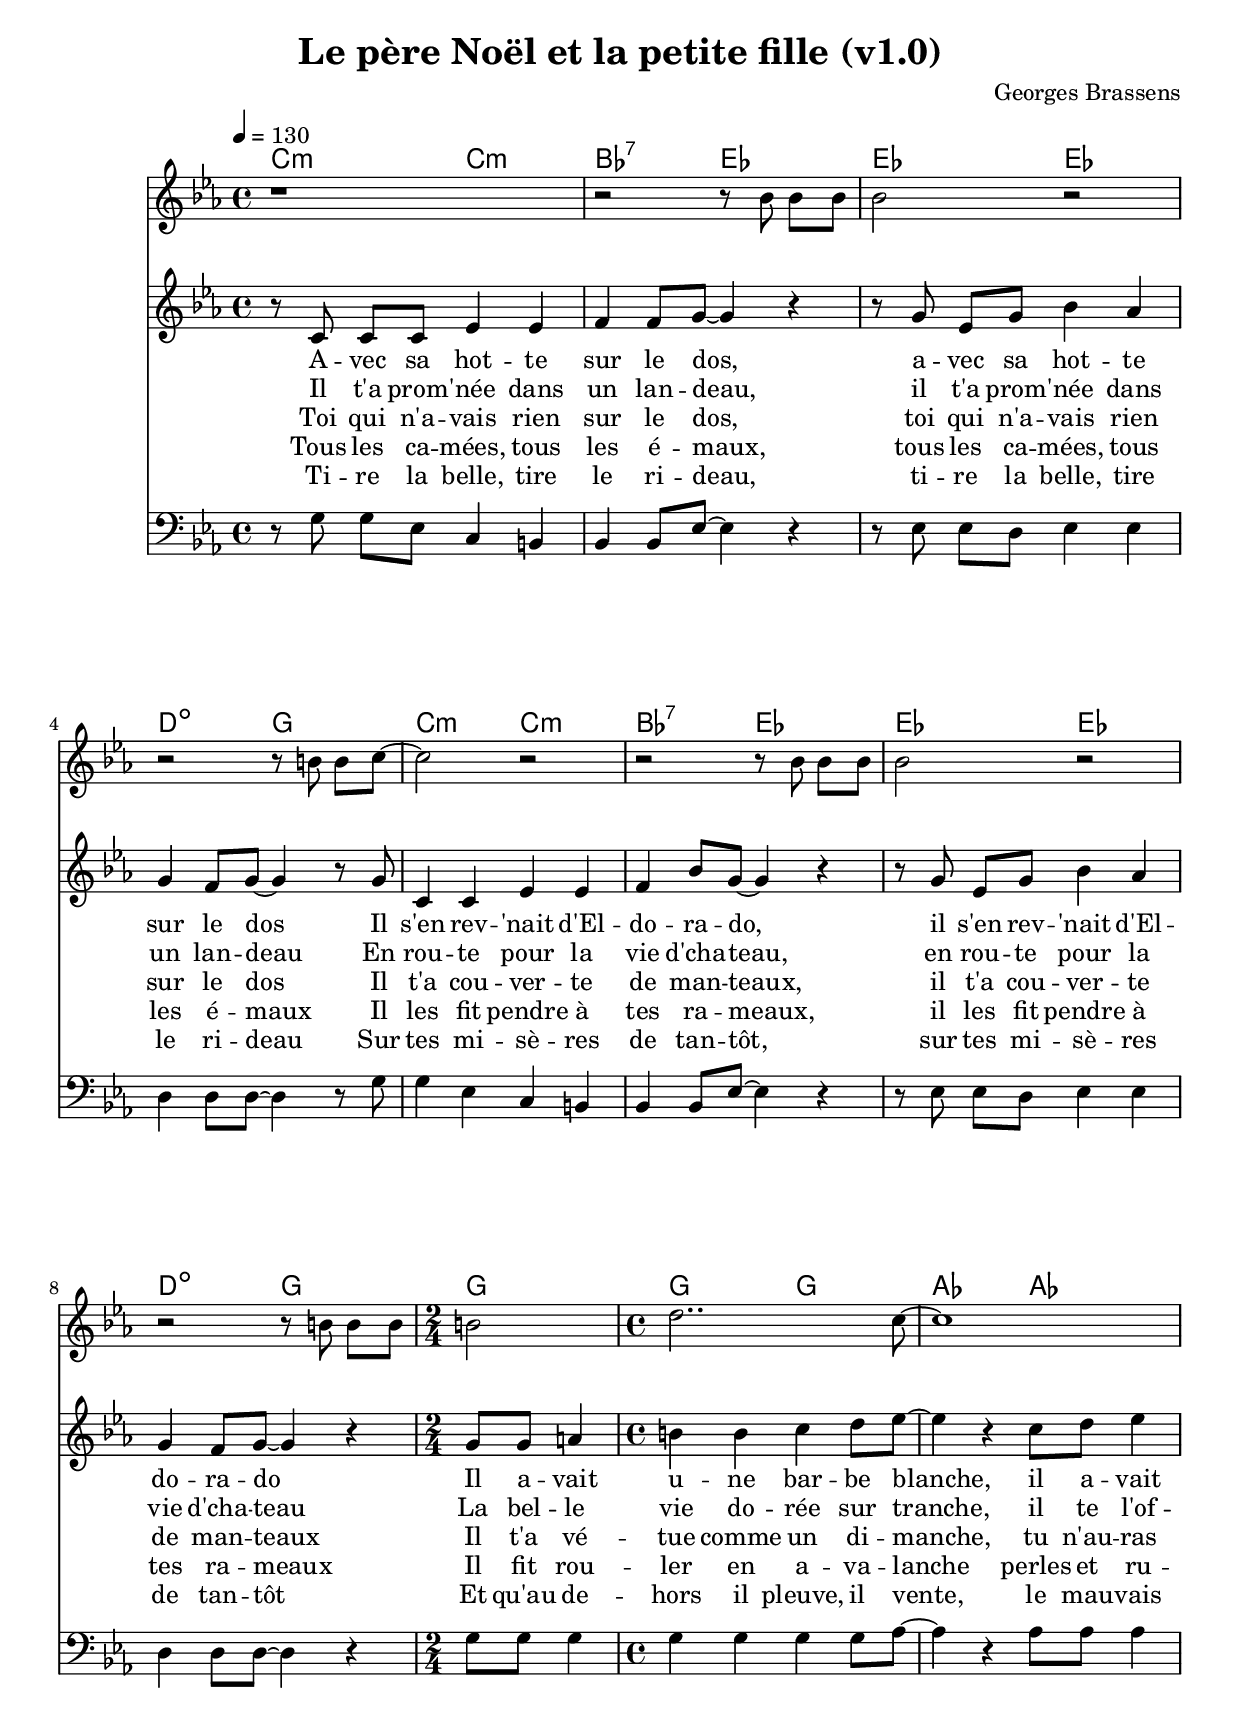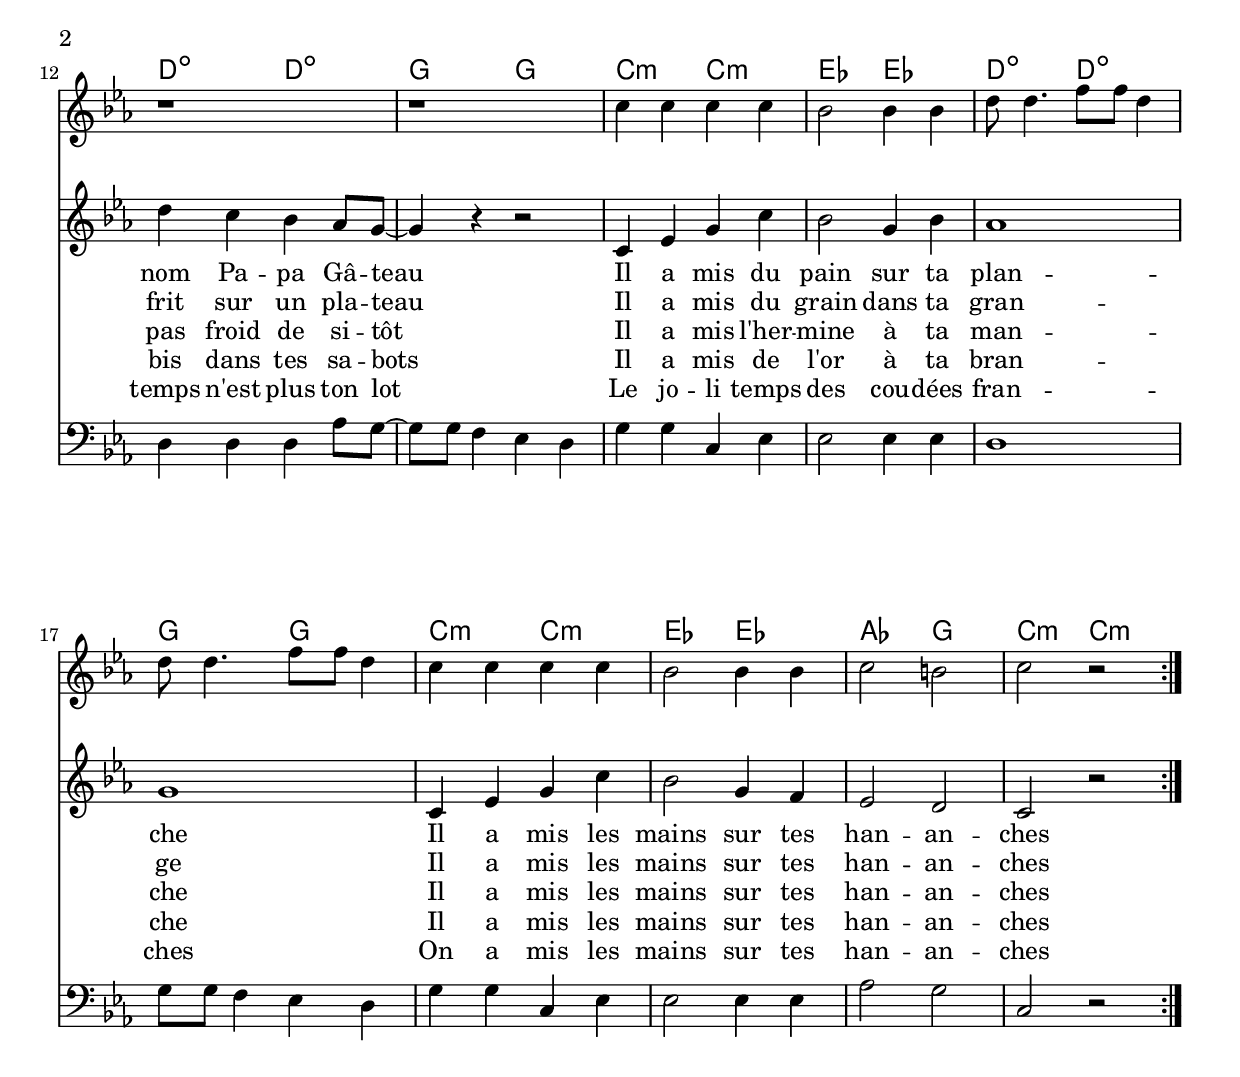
\version "2.22"

\include "swing.ly"

\header {
  title = "Le père Noël et la petite fille (v1.0)"
  composer = "Georges Brassens"
}

globalTranspose =
#(define-music-function (parser location m)
  (ly:music?)
  #{ \transpose c ees $m #})


chordz = \chords { \repeat volta 5 {
  \set ChordNames.midiMaximumVolume = #0
  a2:m a2:m | g2:7 c2 |
  c2 c2 b2:dim e2 |
  a2:m a2:m | g2:7 c2 |
  c2 c2 b2:dim e2 |
  \time 2/4 e2 | \time 4/4 e2 e2 |
  f2 f2 | b2:dim b2:dim | e2 e2 | 
  a2:m a2:m  | c2 c2 | b2:dim b2:dim | e2 e2 |
  a2:m a2:m  | c2 c2 | f2 e2 | a2:m a2:m |
}
		 }

lead = 	\relative {
  \key a \minor
  \time 4/4
  \tempo 4 = 130 {
    r8 a a8 a c4 c4 | d4 d8 e8~e4 r4 |
    r8 e  c8 e g4 f4 | e4 d8 e8~e4 r8 e8 |
    a,4 a4 c4 c4 | d4 g8 e8~e4 r4 |
    r8 e  c8 e g4 f4 | e4 d8 e8~e4 r4 |
    \time 2/4 e8 e8 fis4 |
    \time 4/4 gis4 gis4 a4 b8 c8~ | c4 r4 a8 b c4 | b4 a4 g4 f8 e8~ | e4 r4 r2 |
    a,4 c4 e4 a4 | g2 e4 g4 | f1 | e1 |
    a,4 c4 e4 a4 | g2 e4 d4 | c2 b2 | a2 r2 |		    
  }
}

back = \relative {
  \key a \minor
  \time 4/4
  \tempo 4 = 130 {
    r1 | r2 r8 g'8 g8 g8 | g2 r2 | r2 r8 gis8 gis8 a8~ |
    a2 r2 | r2 r8 g8 g8 g8 | g2 r2 | r2 r8 gis8 gis8 gis8 |
    \time 2/4 gis2 |
    \time 4/4 b2.. a8~ | a1 | r1 | r1 |
    a4 a4 a4 a4 | g2 g4 g4 | b8 b4. d8 d8 b4 | b8 b4. d8 d8 b4 |
    a4 a4 a4 a4 | g2 g4 g4 | a2 gis2 | a2 r2 
  }
}

bass = 	\relative {
  \key a \minor
  \time 4/4
  \tempo 4 = 130
  \clef "bass" {
    r8 e e8 c a4 gis4 | g4 g8 c8~c4 r4 |
    r8 c  c8 b c4 c4 | b4 b8 b8~b4 r8 e8 |
    e4 c4 a4 gis4 | g4 g8 c8~c4 r4 |
    r8 c  c8 b c4 c4 | b4 b8 b8~b4 r4 |
    \time 2/4 e8 e8 e4 |
    \time 4/4 e4 e4 e4 e8 f8~ | f4 r4 f8 f f4 | b,4 b4 b4 f'8 e8~ | e8 e8 d4 c4 b4 |
    e4 e4 a,4 c4 | c2 c4 c4 | b1 | e8 e d4 c4 b4 |
    e4 e4 a,4 c4 | c2 c4 c4 | f2 e2 | a,2 r2 |		    
  }
}

\book {
  \bookOutputSuffix "tutti"
  \score {
    \tripletFeel 8
    \globalTranspose
    <<
      \new ChordNames \chordz
      \new Staff {
	\new Voice = "back" {
	  \repeat volta 5 {
	    \back
	  }
	}
      }
      \new Staff {
	\new Voice = "lead" {
	  \repeat volta 5 {
	    \lead
	  }
	}
      }
      \new Lyrics \lyricsto "lead" {
	<<
	  {
	    A -- vec sa hot -- te sur le dos, a -- vec sa hot -- te sur le dos
	    Il s'en rev -- 'nait d'El -- do -- ra -- do, il s'en rev -- 'nait d'El -- do -- ra -- do
	    Il a -- vait u -- ne bar -- be blanche, il a -- vait nom Pa -- pa Gâ -- teau
	    Il a mis du pain sur ta plan -- che
	    Il a mis les mains sur tes han -- an -- ches
	  }
	  \new Lyrics \lyricsto "lead" {
	    Il t'a prom -- 'née dans un lan -- deau, il t'a prom -- 'née dans un lan -- deau
	    En rou -- te pour la vie d'cha -- teau, en rou -- te pour la vie d'cha -- teau
	    La bel -- le vie do -- rée sur tranche, il te l'of -- frit sur un pla -- teau
	    Il a mis du grain dans ta gran -- ge
	    Il a mis les mains sur tes han -- an -- ches
	  }
	  \new Lyrics \lyricsto "lead" {
	    Toi qui n'a -- vais rien sur le dos, toi qui n'a -- vais rien sur le dos
	    Il t'a cou -- ver -- te de man -- teaux, il t'a cou -- ver -- te de man -- teaux
	    Il t'a vé -- tue comme un di -- manche, tu n'au -- ras pas froid de si -- tôt
	    Il a mis l'her -- mine à ta man -- che
	    Il a mis les mains sur tes han -- an -- ches
	  }
	  \new Lyrics \lyricsto "lead" {
	    Tous les ca -- mées, tous les é -- maux, tous les ca -- mées, tous les é -- maux
	    Il les fit pendre à tes ra -- meaux, il les fit pendre à tes ra -- meaux
	    Il fit rou -- ler en a -- va -- lanche perles et ru -- bis dans tes sa -- bots	    
	    Il a mis de l'or à ta bran -- che
	    Il a mis les mains sur tes han -- an -- ches
	  }
	  \new Lyrics \lyricsto "lead" {
	    Ti -- re la belle, tire le ri -- deau, ti -- re la belle, tire le ri -- deau
	    Sur tes mi -- sè -- res de tan -- tôt, sur tes mi -- sè -- res de tan -- tôt
	    Et qu'au de -- hors il pleuve, il vente, le mau -- vais temps n'est plus ton lot
	    Le jo -- li temps des cou -- dées fran -- ches
	    On a mis les mains sur tes han -- an -- ches
	  }
	  >>
      }
      \new Staff {
	\new Voice = "bass" {
	  \repeat volta 5 {
	    \bass
	  }
	}
      }

    >>
    \layout {}
    \midi {}
  }
}
   
